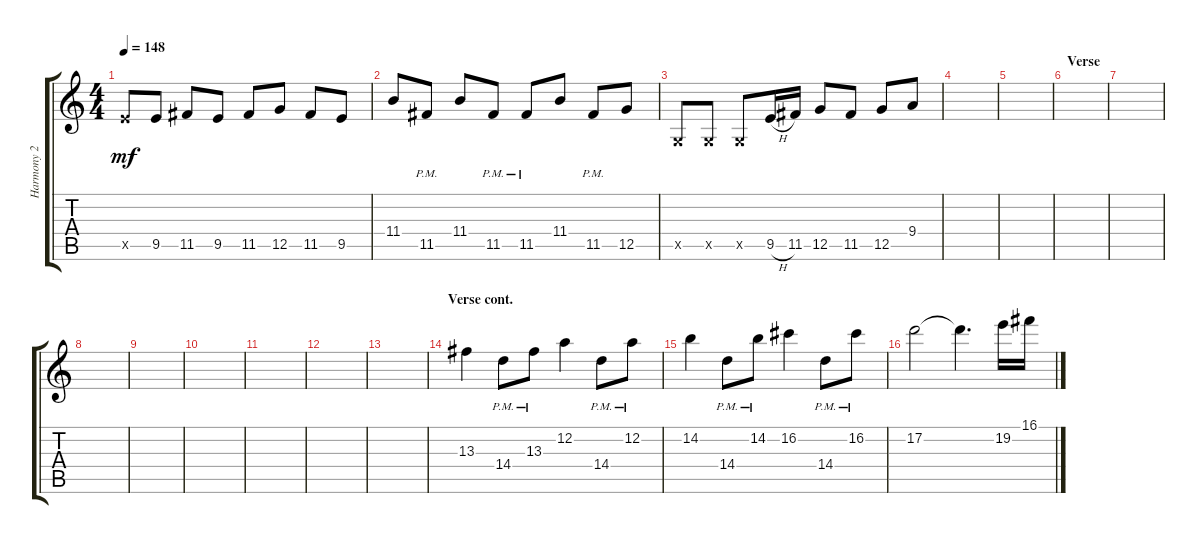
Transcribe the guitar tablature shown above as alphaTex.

\track ("Harmony 2" "Harmony 2") {instrument distortionguitar}
\staff {score tabs}
\tuning (D4 A3 F3 C3 G2 C2) {hide}
\ts (4 4)
\tempo 148
\clef g2
\ks c
9.5{x}.8{dy mf} 9.5.8 11.5.8 9.5.8 11.5.8 12.5.8 11.5.8 9.5.8 |
11.4.8 11.5{pm}.8 11.4.8 11.5{pm}.8 11.5{pm}.8 11.4.8 11.5{pm}.8 12.5.8 |
0.5{x}.8 0.5{x}.8 0.5{x}.8 9.5{h}.16 11.5.16 12.5.8 11.5.8 12.5.8 9.4.8 |
|
|
\section ("" "Verse")
|
|
|
|
|
|
|
|
\section ("" "Verse cont.")
13.3.4 14.4{pm}.8 13.3{pm}.8 12.2.4 14.4{pm}.8 12.2{pm}.8 |
14.2.4 14.4{pm}.8 14.2{pm}.8 16.2.4 14.4{pm}.8 16.2{pm}.8 |
17.2.2 17.2{t}.4{d} 19.2.16 16.1.16
